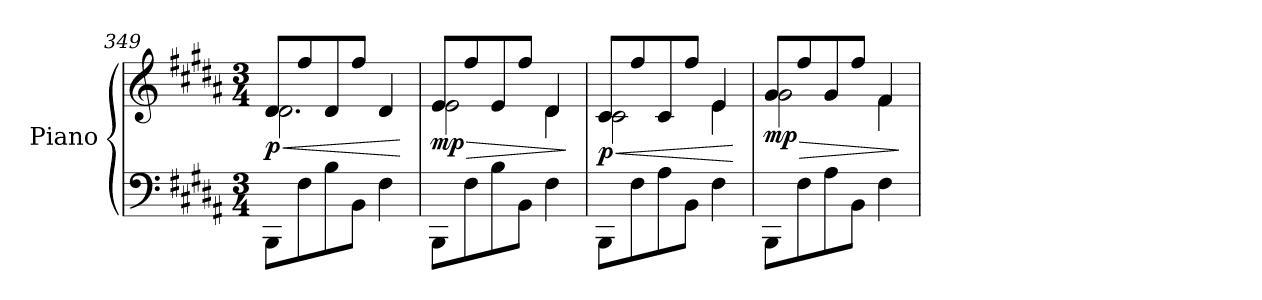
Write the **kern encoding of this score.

**kern	**kern	**dynam
*part1	*part1	*part1
*staff2	*staff1	*staff1/2
*I"Piano	*	*
*I'Pno	*	*
*clefF4	*clefG2	*
*k[f#c#g#d#a#]	*k[f#c#g#d#a#]	*
*M3/4	*M3/4	*
=349	=349	=349
!	!	!LO:HP:b
*	*^	*
!	!	!	!LO:DY:n=1:b
8BBB\L	8d#/L	2.d#\	< p
8F#\	8ff#/	.	.
8B\	8d#/	.	.
8BB\J	8ff#/J	.	.
4F#\	4d#/	.	.
*	*v	*v	*
.	.	[
!!LO:LB:g=z
=350	=350	=350
!	!	!LO:HP:b
*	*^	*
!	!	!	!LO:DY:n=1:b
8BBB\L	8e/L	2e\	> mp
8F#\	8ff#/	.	.
8B\	8e/	.	.
8BB\J	8ff#/J	.	.
4F#\	4d#/	4d#\	.
*	*v	*v	*
.	.	]
=351	=351	=351
!	!	!LO:HP:b
*	*^	*
!	!	!	!LO:DY:n=1:b
8BBB\L	8c#/L	2c#\	< p
8F#\	8ff#/	.	.
8A#\	8c#/	.	.
8BB\J	8ff#/J	.	.
4F#\	4e/	4e\	.
*	*v	*v	*
.	.	[
=352	=352	=352
!	!	!LO:HP:b
*	*^	*
!	!	!	!LO:DY:n=1:b
8BBB\L	8g#/L	2g#\	> mp
8F#\	8ff#/	.	.
8A#\	8g#/	.	.
8BB\J	8ff#/J	.	.
4F#\	4f#/	4f#\	.
*	*v	*v	*
.	.	]
=	=	=
*-	*-	*-
